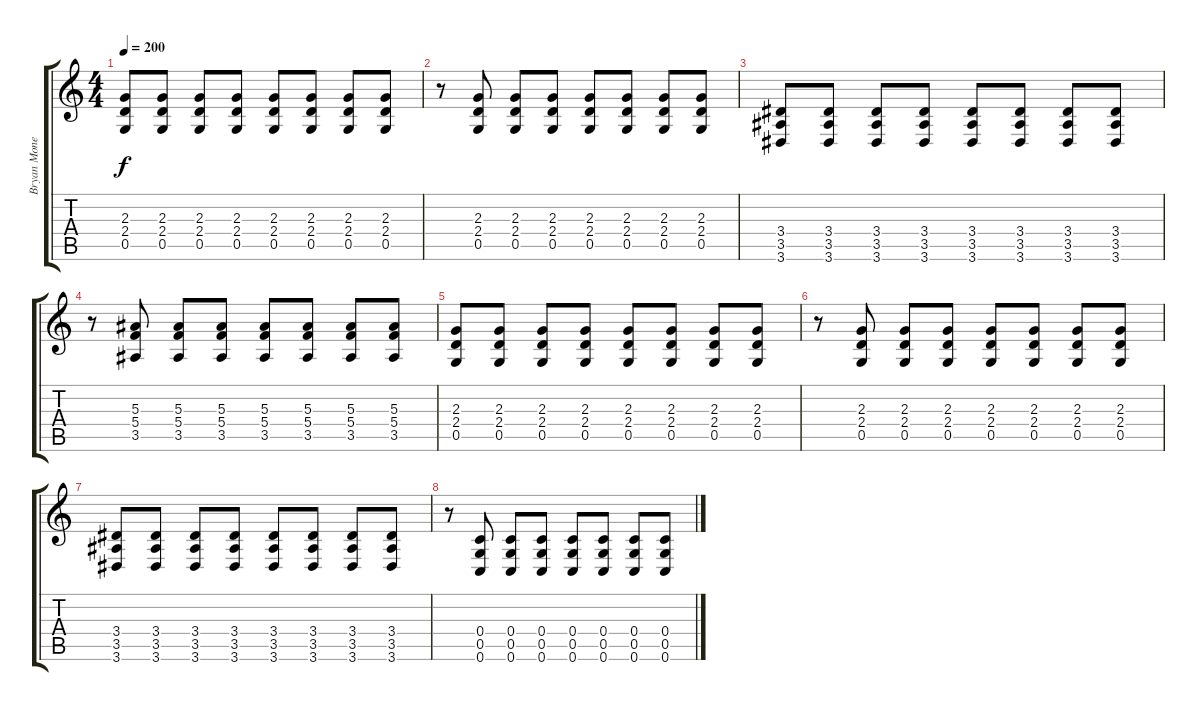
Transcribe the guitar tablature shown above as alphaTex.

\track ("Bryan Money - Guitar" "Bryan Mone") {instrument distortionguitar}
\staff {score tabs}
\tuning (D4 A3 F3 C3 G2 C2) {hide}
\ts (4 4)
\tempo 200
\clef g2
\ks c
(2.3 2.4 0.5).8{dy f} (2.3 2.4 0.5).8 (2.3 2.4 0.5).8 (2.3 2.4 0.5).8 (2.3 2.4 0.5).8 (2.3 2.4 0.5).8 (2.3 2.4 0.5).8 (2.3 2.4 0.5).8 |
r.8 (2.3 2.4 0.5).8 (2.3 2.4 0.5).8 (2.3 2.4 0.5).8 (2.3 2.4 0.5).8 (2.3 2.4 0.5).8 (2.3 2.4 0.5).8 (2.3 2.4 0.5).8 |
(3.4 3.5 3.6).8 (3.4 3.5 3.6).8 (3.4 3.5 3.6).8 (3.4 3.5 3.6).8 (3.4 3.5 3.6).8 (3.4 3.5 3.6).8 (3.4 3.5 3.6).8 (3.4 3.5 3.6).8 |
r.8 (5.3 5.4 3.5).8 (5.3 5.4 3.5).8 (5.3 5.4 3.5).8 (5.3 5.4 3.5).8 (5.3 5.4 3.5).8 (5.3 5.4 3.5).8 (5.3 5.4 3.5).8 |
(2.3 2.4 0.5).8 (2.3 2.4 0.5).8 (2.3 2.4 0.5).8 (2.3 2.4 0.5).8 (2.3 2.4 0.5).8 (2.3 2.4 0.5).8 (2.3 2.4 0.5).8 (2.3 2.4 0.5).8 |
r.8 (2.3 2.4 0.5).8 (2.3 2.4 0.5).8 (2.3 2.4 0.5).8 (2.3 2.4 0.5).8 (2.3 2.4 0.5).8 (2.3 2.4 0.5).8 (2.3 2.4 0.5).8 |
(3.4 3.5 3.6).8 (3.4 3.5 3.6).8 (3.4 3.5 3.6).8 (3.4 3.5 3.6).8 (3.4 3.5 3.6).8 (3.4 3.5 3.6).8 (3.4 3.5 3.6).8 (3.4 3.5 3.6).8 |
r.8 (0.4 0.5 0.6).8 (0.4 0.5 0.6).8 (0.4 0.5 0.6).8 (0.4 0.5 0.6).8 (0.4 0.5 0.6).8 (0.4 0.5 0.6).8 (0.4 0.5 0.6).8
